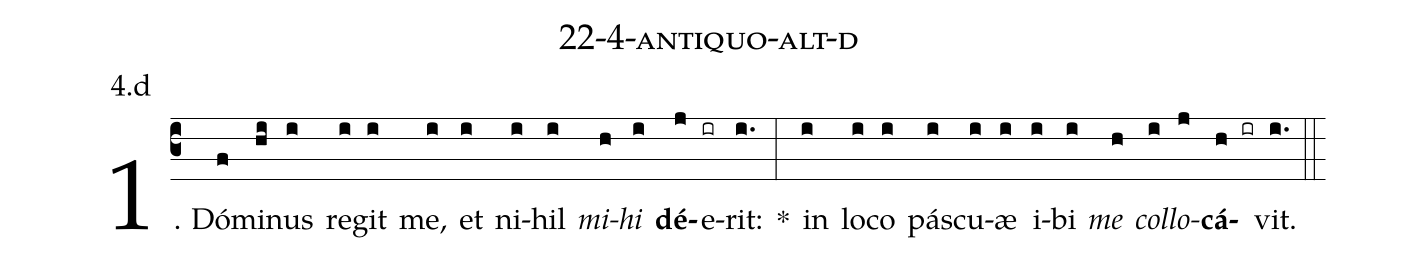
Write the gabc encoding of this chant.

name: 22-4-antiquo-alt-d;
annotation: 4.d;
%%
(c3)1. Dó(f)mi(hi)nus(i) re(i)git(i) me,(i) et(i) ni(i)hil(i) <i>mi</i>(h)<i>hi</i>(i) <b>dé</b>(j)e(ir)rit:(i.) *(:) in(i) lo(i)co(i) pás(i)cu(i)æ(i) i(i)bi(i) <i>me</i>(h) <i>col</i>(i)<i>lo</i>(j)<b>cá</b>(h ir)vit.(i.) (::)
